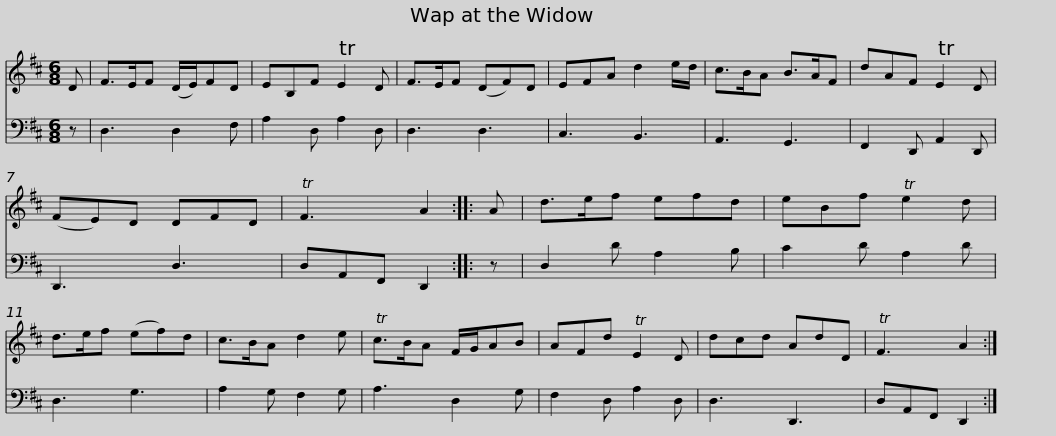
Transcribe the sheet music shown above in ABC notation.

X:1
%%score 1 2
L:1/8
M:6/8
I:linebreak $
K:D
V:1 treble
V:2 bass
V:1
 D | F>EF (D/E/)FD | EB,F TE2 D | F>EF (DF)D | EFA d2 e/d/ | %5
 c>BA B>AF | dAF TE2 D |$ (FE)D DFD | TF3 A2 :: A | %10
 d>ef efd | eBf Te2 d | d>ef (ef)d | c>BA d2 e | Tc>BA F/G/AB |$ %15
 AFd TE2 D | dcd AdD | TF3 A2 :| %18
V:2
 z | D,3 D,2 F, | A,2 D, A,2 D, | D,3 D,3 | C,3 B,,3 | %5
 A,,3 G,,3 | F,,2 D,, A,,2 D,, |$ D,,3 D,3 | D,A,,F,, D,,2 :: z | %10
 D,2 D A,2 B, | C2 D A,2 D | D,3 G,3 | A,2 G, F,2 G, | A,3 D,2 G, |$ %15
 F,2 D, A,2 D, | D,3 D,,3 | D,A,,F,, D,,2 :| %18
